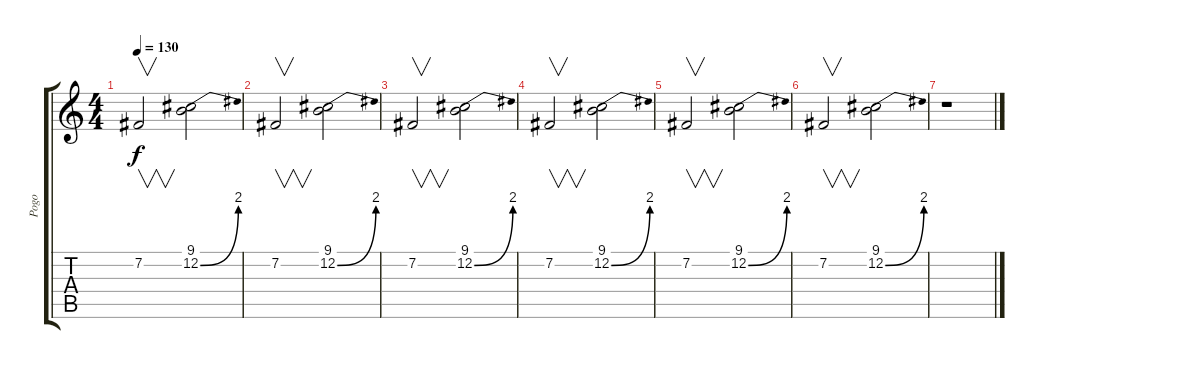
\track ("Pogo" "Pogo") {instrument pad6metallic}
\staff {score tabs}
\tuning (E4 B3 G3 D3 A2 E2) {hide}
\ts (4 4)
\tempo 130
\clef g2
\ks c
7.2.2{v dy f} (9.1 12.2{be (bend 0 0 60 8)}).2 |
7.2.2{v} (9.1 12.2{be (bend 0 0 60 8)}).2 |
7.2.2{v} (9.1 12.2{be (bend 0 0 60 8)}).2 |
7.2.2{v} (9.1 12.2{be (bend 0 0 60 8)}).2 |
7.2.2{v} (9.1 12.2{be (bend 0 0 60 8)}).2 |
7.2.2{v} (9.1 12.2{be (bend 0 0 60 8)}).2 |
r.1
